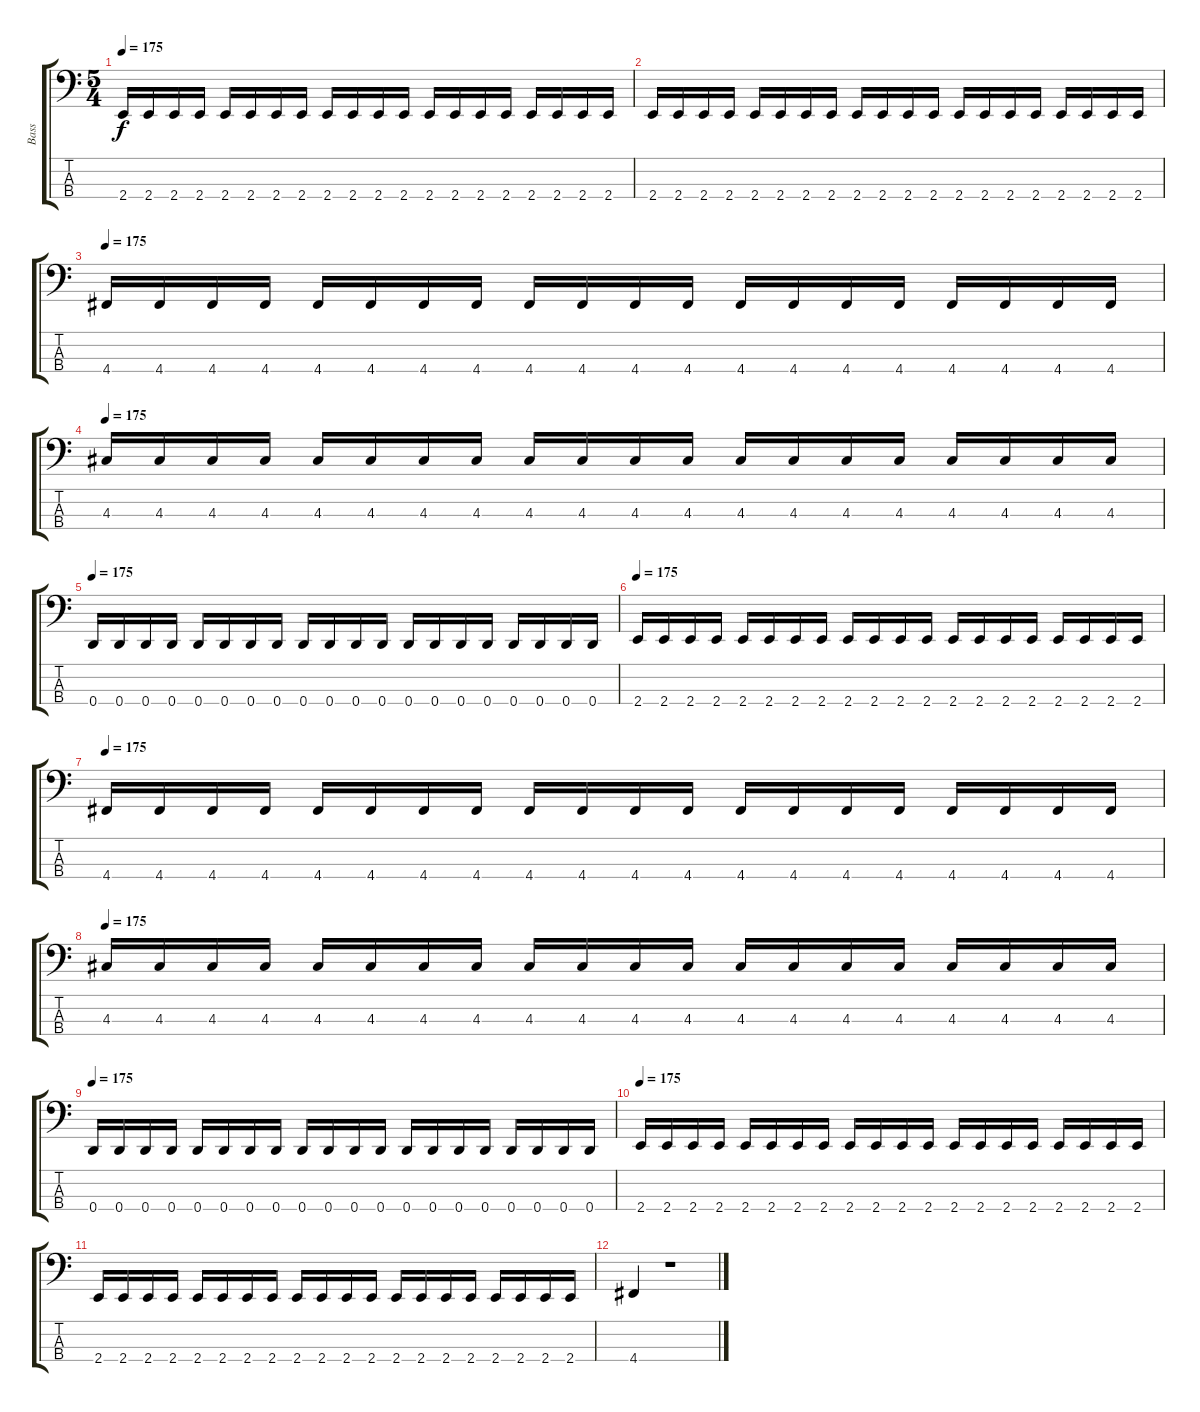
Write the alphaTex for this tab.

\track ("Bass" "Bass") {instrument electricbasspick}
\staff {score tabs}
\tuning (G2 D2 A1 D1) {hide}
\ts (5 4)
\tempo 175
\clef f4
\ks c
2.4.16{dy f} 2.4.16 2.4.16 2.4.16 2.4.16 2.4.16 2.4.16 2.4.16 2.4.16 2.4.16 2.4.16 2.4.16 2.4.16 2.4.16 2.4.16 2.4.16 2.4.16 2.4.16 2.4.16 2.4.16 |
2.4.16 2.4.16 2.4.16 2.4.16 2.4.16 2.4.16 2.4.16 2.4.16 2.4.16 2.4.16 2.4.16 2.4.16 2.4.16 2.4.16 2.4.16 2.4.16 2.4.16 2.4.16 2.4.16 2.4.16 |
\tempo 175
4.4.16 4.4.16 4.4.16 4.4.16 4.4.16 4.4.16 4.4.16 4.4.16 4.4.16 4.4.16 4.4.16 4.4.16 4.4.16 4.4.16 4.4.16 4.4.16 4.4.16 4.4.16 4.4.16 4.4.16 |
\tempo 175
4.3.16 4.3.16 4.3.16 4.3.16 4.3.16 4.3.16 4.3.16 4.3.16 4.3.16 4.3.16 4.3.16 4.3.16 4.3.16 4.3.16 4.3.16 4.3.16 4.3.16 4.3.16 4.3.16 4.3.16 |
\tempo 175
0.4.16 0.4.16 0.4.16 0.4.16 0.4.16 0.4.16 0.4.16 0.4.16 0.4.16 0.4.16 0.4.16 0.4.16 0.4.16 0.4.16 0.4.16 0.4.16 0.4.16 0.4.16 0.4.16 0.4.16 |
\tempo 175
2.4.16 2.4.16 2.4.16 2.4.16 2.4.16 2.4.16 2.4.16 2.4.16 2.4.16 2.4.16 2.4.16 2.4.16 2.4.16 2.4.16 2.4.16 2.4.16 2.4.16 2.4.16 2.4.16 2.4.16 |
\tempo 175
4.4.16 4.4.16 4.4.16 4.4.16 4.4.16 4.4.16 4.4.16 4.4.16 4.4.16 4.4.16 4.4.16 4.4.16 4.4.16 4.4.16 4.4.16 4.4.16 4.4.16 4.4.16 4.4.16 4.4.16 |
\tempo 175
4.3.16 4.3.16 4.3.16 4.3.16 4.3.16 4.3.16 4.3.16 4.3.16 4.3.16 4.3.16 4.3.16 4.3.16 4.3.16 4.3.16 4.3.16 4.3.16 4.3.16 4.3.16 4.3.16 4.3.16 |
\tempo 175
0.4.16 0.4.16 0.4.16 0.4.16 0.4.16 0.4.16 0.4.16 0.4.16 0.4.16 0.4.16 0.4.16 0.4.16 0.4.16 0.4.16 0.4.16 0.4.16 0.4.16 0.4.16 0.4.16 0.4.16 |
\tempo 175
2.4.16 2.4.16 2.4.16 2.4.16 2.4.16 2.4.16 2.4.16 2.4.16 2.4.16 2.4.16 2.4.16 2.4.16 2.4.16 2.4.16 2.4.16 2.4.16 2.4.16 2.4.16 2.4.16 2.4.16 |
2.4.16 2.4.16 2.4.16 2.4.16 2.4.16 2.4.16 2.4.16 2.4.16 2.4.16 2.4.16 2.4.16 2.4.16 2.4.16 2.4.16 2.4.16 2.4.16 2.4.16 2.4.16 2.4.16 2.4.16 |
4.4.4 r.1
